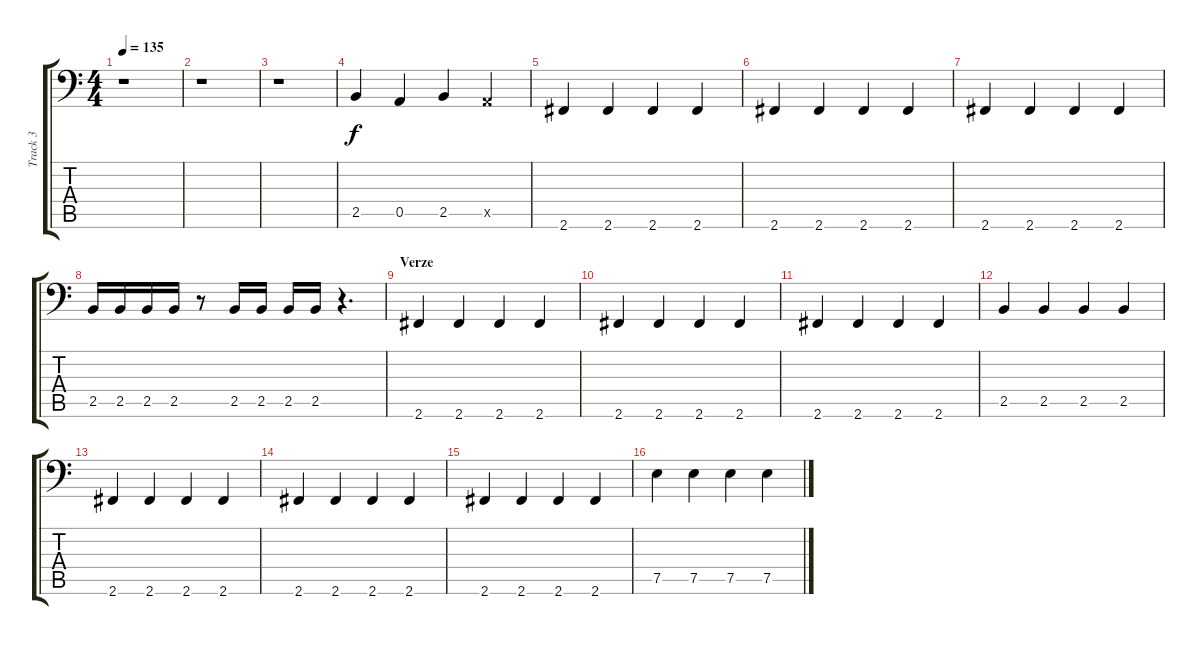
\track ("Track 3" "Track 3") {instrument electricbasspick}
\staff {score tabs}
\tuning (E3 B2 G2 D2 A1 E1) {hide}
\ts (4 4)
\tempo 135
\clef f4
\ks c
r.1{dy f instrument electricbasspick} |
r.1 |
r.1 |
2.5.4 0.5.4 2.5.4 0.5{x}.4 |
2.6.4 2.6.4 2.6.4 2.6.4 |
2.6.4 2.6.4 2.6.4 2.6.4 |
2.6.4 2.6.4 2.6.4 2.6.4 |
2.5.16 2.5.16 2.5.16 2.5.16 r.8 2.5.16 2.5.16 2.5.16 2.5.16 r.4{d} |
\section ("" "Verze")
2.6.4 2.6.4 2.6.4 2.6.4 |
2.6.4 2.6.4 2.6.4 2.6.4 |
2.6.4 2.6.4 2.6.4 2.6.4 |
2.5.4 2.5.4 2.5.4 2.5.4 |
2.6.4 2.6.4 2.6.4 2.6.4 |
2.6.4 2.6.4 2.6.4 2.6.4 |
2.6.4 2.6.4 2.6.4 2.6.4 |
7.5.4 7.5.4 7.5.4 7.5.4
